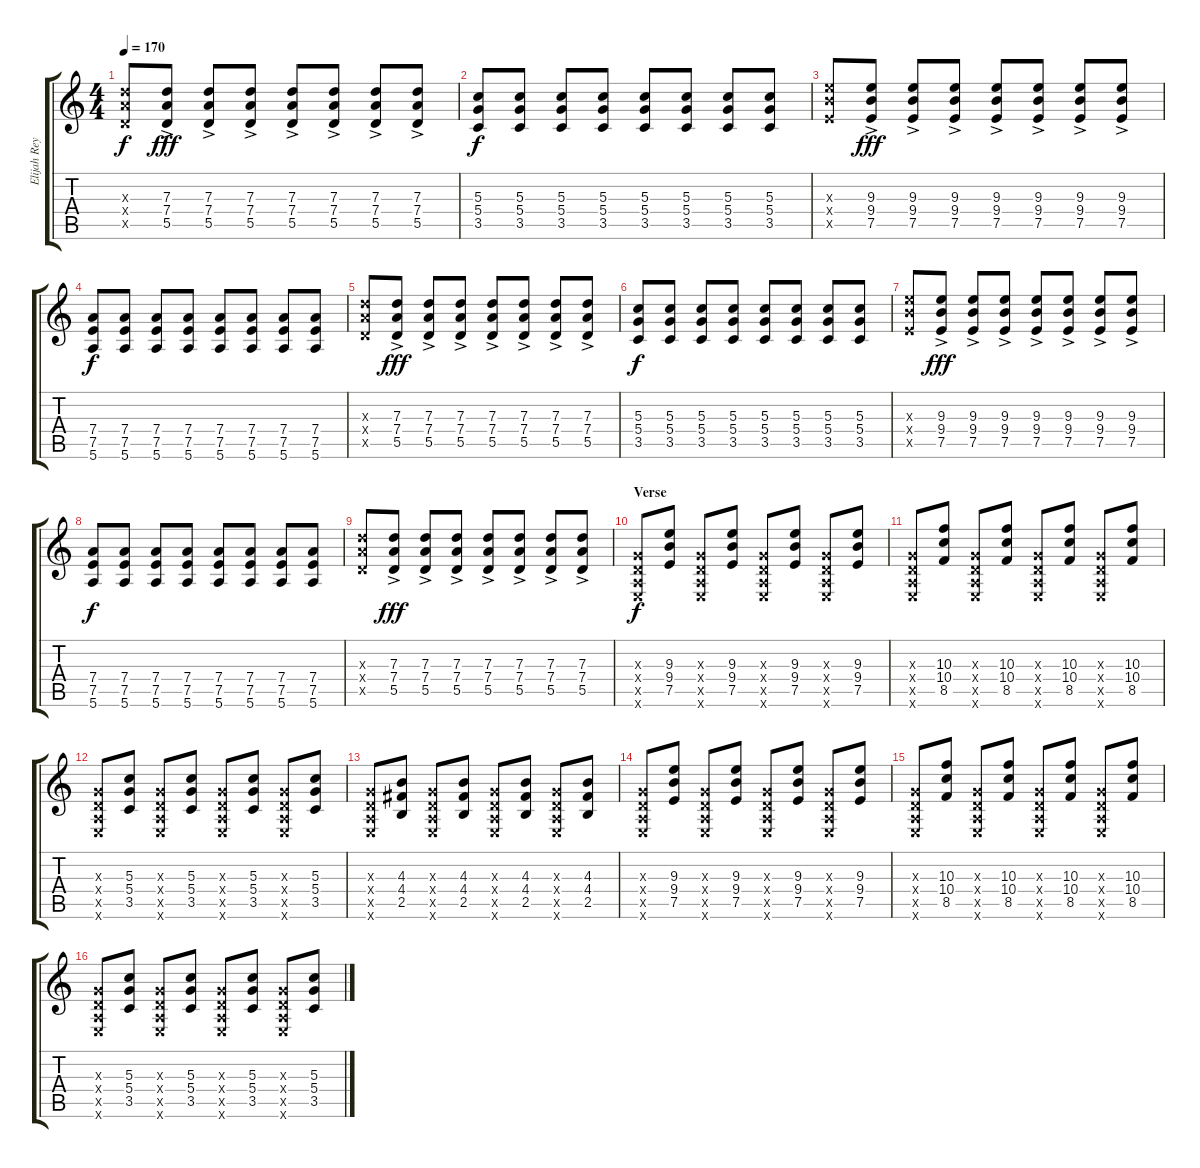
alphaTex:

\track ("Elijah Reyes" "Elijah Rey") {instrument overdrivenguitar}
\staff {score tabs}
\tuning (E4 B3 G3 D3 A2 E2) {hide}
\ts (4 4)
\tempo 170
\clef g2
\ks c
(7.3{x} 7.4{x} 5.5{x}).8{dy f} (7.3 7.4 5.5{ac}).8{dy fff} (7.3 7.4 5.5{ac}).8 (7.3 7.4 5.5{ac}).8 (7.3 7.4 5.5{ac}).8 (7.3 7.4 5.5{ac}).8 (7.3 7.4 5.5{ac}).8 (7.3 7.4 5.5{ac}).8 |
(5.3 5.4 3.5).8{dy f} (5.3 5.4 3.5).8 (5.3 5.4 3.5).8 (5.3 5.4 3.5).8 (5.3 5.4 3.5).8 (5.3 5.4 3.5).8 (5.3 5.4 3.5).8 (5.3 5.4 3.5).8 |
(9.3{x} 9.4{x} 7.5{x}).8 (9.3 9.4 7.5{ac}).8{dy fff} (9.3 9.4 7.5{ac}).8 (9.3 9.4 7.5{ac}).8 (9.3 9.4 7.5{ac}).8 (9.3 9.4 7.5{ac}).8 (9.3 9.4 7.5{ac}).8 (9.3 9.4 7.5{ac}).8 |
(7.4 7.5 5.6).8{dy f} (7.4 7.5 5.6).8 (7.4 7.5 5.6).8 (7.4 7.5 5.6).8 (7.4 7.5 5.6).8 (7.4 7.5 5.6).8 (7.4 7.5 5.6).8 (7.4 7.5 5.6).8 |
(7.3{x} 7.4{x} 5.5{x}).8 (7.3 7.4 5.5{ac}).8{dy fff} (7.3 7.4 5.5{ac}).8 (7.3 7.4 5.5{ac}).8 (7.3 7.4 5.5{ac}).8 (7.3 7.4 5.5{ac}).8 (7.3 7.4 5.5{ac}).8 (7.3 7.4 5.5{ac}).8 |
(5.3 5.4 3.5).8{dy f} (5.3 5.4 3.5).8 (5.3 5.4 3.5).8 (5.3 5.4 3.5).8 (5.3 5.4 3.5).8 (5.3 5.4 3.5).8 (5.3 5.4 3.5).8 (5.3 5.4 3.5).8 |
(9.3{x} 9.4{x} 7.5{x}).8 (9.3 9.4 7.5{ac}).8{dy fff} (9.3 9.4 7.5{ac}).8 (9.3 9.4 7.5{ac}).8 (9.3 9.4 7.5{ac}).8 (9.3 9.4 7.5{ac}).8 (9.3 9.4 7.5{ac}).8 (9.3 9.4 7.5{ac}).8 |
(7.4 7.5 5.6).8{dy f} (7.4 7.5 5.6).8 (7.4 7.5 5.6).8 (7.4 7.5 5.6).8 (7.4 7.5 5.6).8 (7.4 7.5 5.6).8 (7.4 7.5 5.6).8 (7.4 7.5 5.6).8 |
(7.3{x} 7.4{x} 5.5{x}).8 (7.3 7.4 5.5{ac}).8{dy fff} (7.3 7.4 5.5{ac}).8 (7.3 7.4 5.5{ac}).8 (7.3 7.4 5.5{ac}).8 (7.3 7.4 5.5{ac}).8 (7.3 7.4 5.5{ac}).8 (7.3 7.4 5.5{ac}).8 |
\section ("" "Verse")
(0.3{x} 0.4{x} 0.5{x} 0.6{x}).8{dy f} (9.3 9.4 7.5).8 (0.3{x} 0.4{x} 0.5{x} 0.6{x}).8 (9.3 9.4 7.5).8 (0.3{x} 0.4{x} 0.5{x} 0.6{x}).8 (9.3 9.4 7.5).8 (0.3{x} 0.4{x} 0.5{x} 0.6{x}).8 (9.3 9.4 7.5).8 |
(0.3{x} 0.4{x} 0.5{x} 0.6{x}).8 (10.3 10.4 8.5).8 (0.3{x} 0.4{x} 0.5{x} 0.6{x}).8 (10.3 10.4 8.5).8 (0.3{x} 0.4{x} 0.5{x} 0.6{x}).8 (10.3 10.4 8.5).8 (0.3{x} 0.4{x} 0.5{x} 0.6{x}).8 (10.3 10.4 8.5).8 |
(0.3{x} 0.4{x} 0.5{x} 0.6{x}).8 (5.3 5.4 3.5).8 (0.3{x} 0.4{x} 0.5{x} 0.6{x}).8 (5.3 5.4 3.5).8 (0.3{x} 0.4{x} 0.5{x} 0.6{x}).8 (5.3 5.4 3.5).8 (0.3{x} 0.4{x} 0.5{x} 0.6{x}).8 (5.3 5.4 3.5).8 |
(0.3{x} 0.4{x} 0.5{x} 0.6{x}).8 (4.3 4.4 2.5).8 (0.3{x} 0.4{x} 0.5{x} 0.6{x}).8 (4.3 4.4 2.5).8 (0.3{x} 0.4{x} 0.5{x} 0.6{x}).8 (4.3 4.4 2.5).8 (0.3{x} 0.4{x} 0.5{x} 0.6{x}).8 (4.3 4.4 2.5).8 |
(0.3{x} 0.4{x} 0.5{x} 0.6{x}).8 (9.3 9.4 7.5).8 (0.3{x} 0.4{x} 0.5{x} 0.6{x}).8 (9.3 9.4 7.5).8 (0.3{x} 0.4{x} 0.5{x} 0.6{x}).8 (9.3 9.4 7.5).8 (0.3{x} 0.4{x} 0.5{x} 0.6{x}).8 (9.3 9.4 7.5).8 |
(0.3{x} 0.4{x} 0.5{x} 0.6{x}).8 (10.3 10.4 8.5).8 (0.3{x} 0.4{x} 0.5{x} 0.6{x}).8 (10.3 10.4 8.5).8 (0.3{x} 0.4{x} 0.5{x} 0.6{x}).8 (10.3 10.4 8.5).8 (0.3{x} 0.4{x} 0.5{x} 0.6{x}).8 (10.3 10.4 8.5).8 |
(0.3{x} 0.4{x} 0.5{x} 0.6{x}).8 (5.3 5.4 3.5).8 (0.3{x} 0.4{x} 0.5{x} 0.6{x}).8 (5.3 5.4 3.5).8 (0.3{x} 0.4{x} 0.5{x} 0.6{x}).8 (5.3 5.4 3.5).8 (0.3{x} 0.4{x} 0.5{x} 0.6{x}).8 (5.3 5.4 3.5).8
